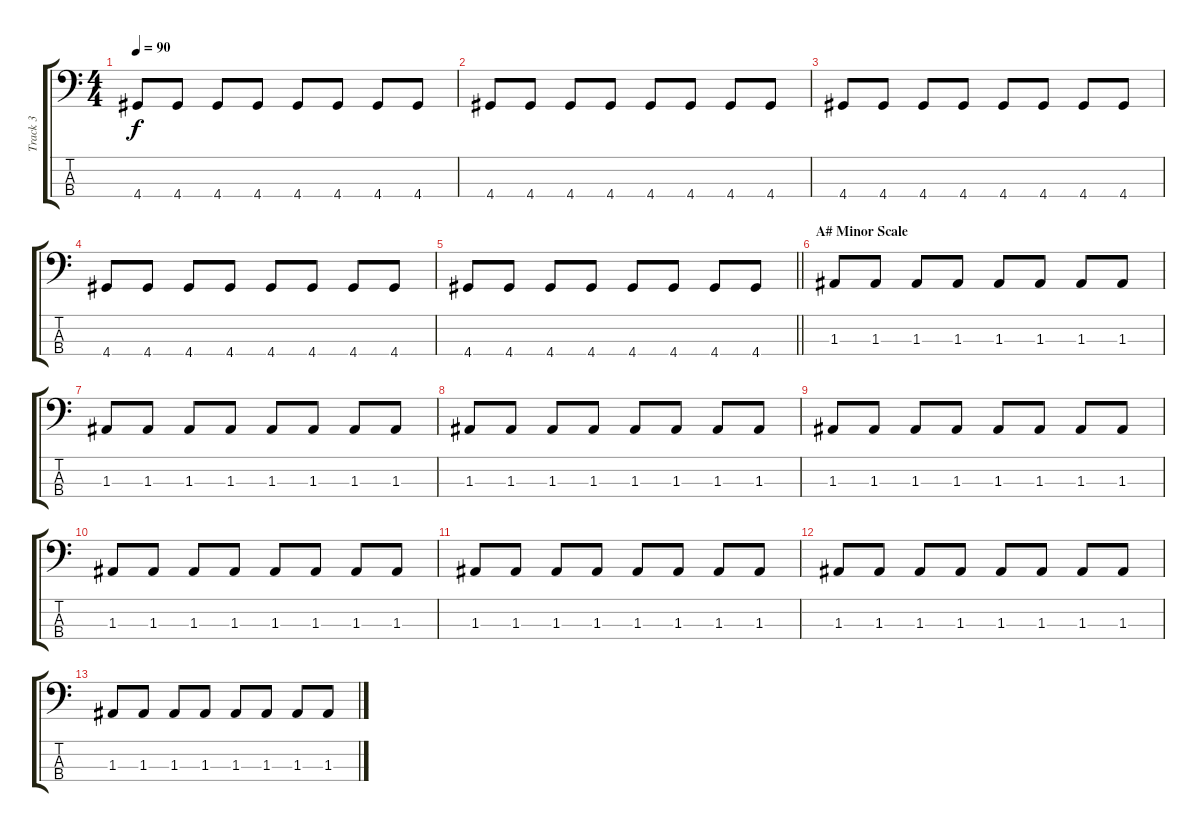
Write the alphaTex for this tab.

\track ("Track 3" "Track 3") {instrument electricbassfinger}
\staff {score tabs}
\tuning (G2 D2 A1 E1) {hide}
\ts (4 4)
\tempo 90
\clef f4
\ks c
4.4.8{dy f} 4.4.8 4.4.8 4.4.8 4.4.8 4.4.8 4.4.8 4.4.8 |
4.4.8 4.4.8 4.4.8 4.4.8 4.4.8 4.4.8 4.4.8 4.4.8 |
4.4.8 4.4.8 4.4.8 4.4.8 4.4.8 4.4.8 4.4.8 4.4.8 |
4.4.8 4.4.8 4.4.8 4.4.8 4.4.8 4.4.8 4.4.8 4.4.8 |
\barLineRight lightlight
4.4.8 4.4.8 4.4.8 4.4.8 4.4.8 4.4.8 4.4.8 4.4.8 |
\section ("" "A# Minor Scale")
1.3.8 1.3.8 1.3.8 1.3.8 1.3.8 1.3.8 1.3.8 1.3.8 |
1.3.8 1.3.8 1.3.8 1.3.8 1.3.8 1.3.8 1.3.8 1.3.8 |
1.3.8 1.3.8 1.3.8 1.3.8 1.3.8 1.3.8 1.3.8 1.3.8 |
1.3.8 1.3.8 1.3.8 1.3.8 1.3.8 1.3.8 1.3.8 1.3.8 |
1.3.8 1.3.8 1.3.8 1.3.8 1.3.8 1.3.8 1.3.8 1.3.8 |
1.3.8 1.3.8 1.3.8 1.3.8 1.3.8 1.3.8 1.3.8 1.3.8 |
1.3.8 1.3.8 1.3.8 1.3.8 1.3.8 1.3.8 1.3.8 1.3.8 |
1.3.8 1.3.8 1.3.8 1.3.8 1.3.8 1.3.8 1.3.8 1.3.8
